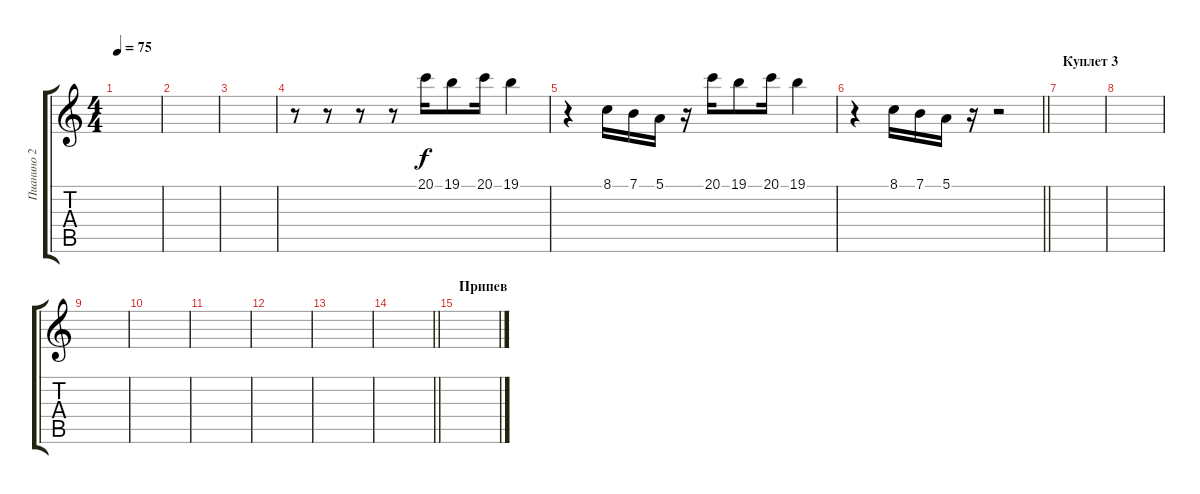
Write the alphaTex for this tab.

\track ("Пианино 2" "Пианино 2") {instrument acousticgrandpiano}
\staff {score tabs}
\tuning (E4 B3 G3 D3 A2 E2) {hide}
\ts (4 4)
\tempo 75
\clef g2
\ks c
|
|
|
r.8 r.8 r.8 r.8 20.1.16 19.1.8 20.1.16 19.1.4 |
r.4 8.1.16 7.1.16 5.1.16 r.16 20.1.16 19.1.8 20.1.16 19.1.4 |
\barLineRight lightlight
r.4 8.1.16 7.1.16 5.1.16 r.16 r.2 |
\section ("" "Куплет 3")
|
|
|
|
|
|
|
\barLineRight lightlight
|
\section ("" "Припев")
